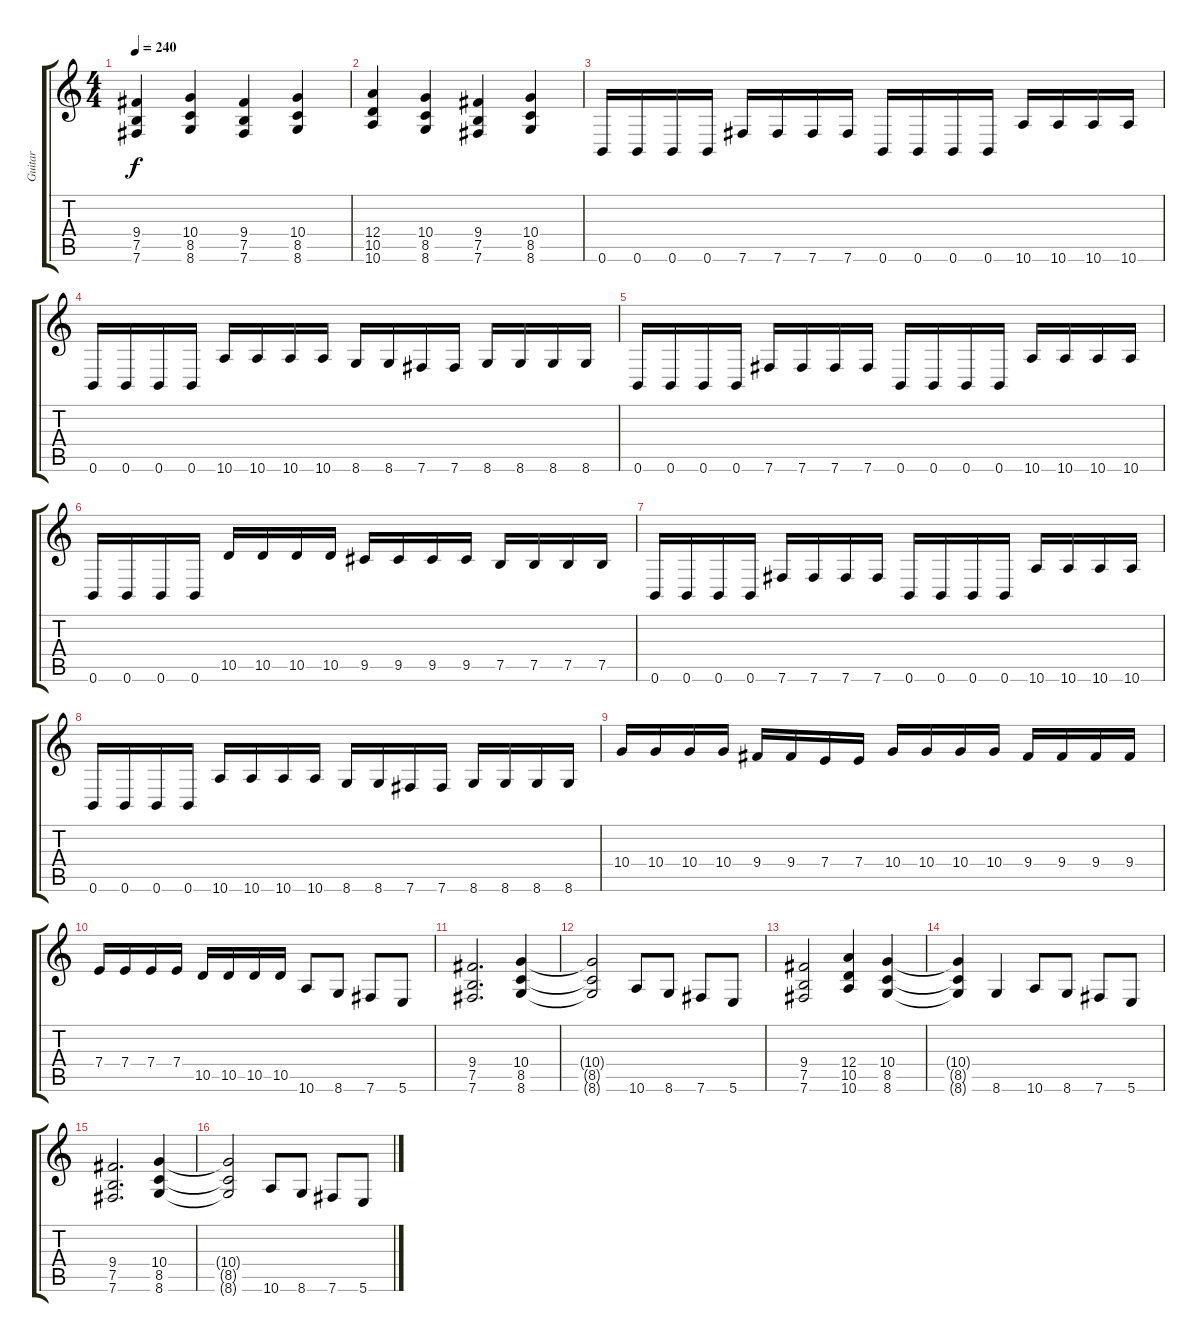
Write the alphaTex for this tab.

\track ("Guitar" "Guitar") {instrument distortionguitar}
\staff {score tabs}
\tuning (B3 Gb3 D3 A2 E2 B1) {hide}
\ts (4 4)
\tempo 240
\clef g2
\ks c
(9.4 7.5 7.6).4{dy f} (10.4 8.5 8.6).4 (9.4 7.5 7.6).4 (10.4 8.5 8.6).4 |
(12.4 10.5 10.6).4 (10.4 8.5 8.6).4 (9.4 7.5 7.6).4 (10.4 8.5 8.6).4 |
0.6.16 0.6.16 0.6.16 0.6.16 7.6.16 7.6.16 7.6.16 7.6.16 0.6.16 0.6.16 0.6.16 0.6.16 10.6.16 10.6.16 10.6.16 10.6.16 |
0.6.16 0.6.16 0.6.16 0.6.16 10.6.16 10.6.16 10.6.16 10.6.16 8.6.16 8.6.16 7.6.16 7.6.16 8.6.16 8.6.16 8.6.16 8.6.16 |
0.6.16 0.6.16 0.6.16 0.6.16 7.6.16 7.6.16 7.6.16 7.6.16 0.6.16 0.6.16 0.6.16 0.6.16 10.6.16 10.6.16 10.6.16 10.6.16 |
0.6.16 0.6.16 0.6.16 0.6.16 10.5.16 10.5.16 10.5.16 10.5.16 9.5.16 9.5.16 9.5.16 9.5.16 7.5.16 7.5.16 7.5.16 7.5.16 |
0.6.16 0.6.16 0.6.16 0.6.16 7.6.16 7.6.16 7.6.16 7.6.16 0.6.16 0.6.16 0.6.16 0.6.16 10.6.16 10.6.16 10.6.16 10.6.16 |
0.6.16 0.6.16 0.6.16 0.6.16 10.6.16 10.6.16 10.6.16 10.6.16 8.6.16 8.6.16 7.6.16 7.6.16 8.6.16 8.6.16 8.6.16 8.6.16 |
10.4.16 10.4.16 10.4.16 10.4.16 9.4.16 9.4.16 7.4.16 7.4.16 10.4.16 10.4.16 10.4.16 10.4.16 9.4.16 9.4.16 9.4.16 9.4.16 |
7.4.16 7.4.16 7.4.16 7.4.16 10.5.16 10.5.16 10.5.16 10.5.16 10.6.8 8.6.8 7.6.8 5.6.8 |
(9.4 7.5 7.6).2{d} (10.4 8.5 8.6).4 |
(10.4{t} 8.5{t} 8.6{t}).2 10.6.8 8.6.8 7.6.8 5.6.8 |
(9.4 7.5 7.6).2 (12.4 10.5 10.6).4 (10.4 8.5 8.6).4 |
(10.4{t} 8.5{t} 8.6{t}).4 8.6.4 10.6.8 8.6.8 7.6.8 5.6.8 |
(9.4 7.5 7.6).2{d} (10.4 8.5 8.6).4 |
(10.4{t} 8.5{t} 8.6{t}).2 10.6.8 8.6.8 7.6.8 5.6.8
